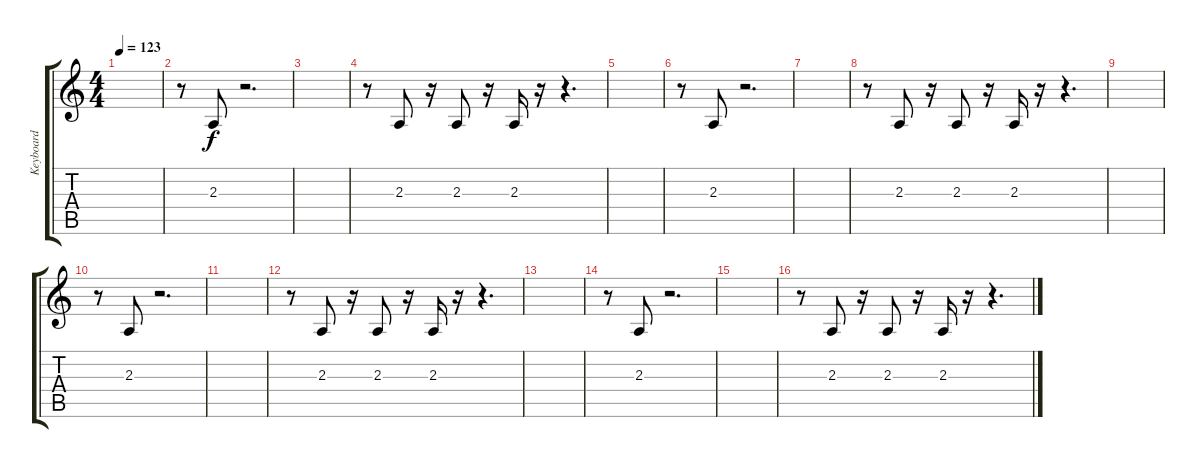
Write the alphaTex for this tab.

\track ("Keyboard" "Keyboard") {instrument lead8bassandlead}
\staff {score tabs}
\tuning (E4 B3 G3 D3 A2 E2) {hide}
\ts (4 4)
\tempo 123
\clef g2
\ks c
|
r.8 2.3.8 r.2{d} |
|
r.8 2.3.8 r.16 2.3.8 r.16 2.3.16 r.16 r.4{d} |
|
r.8 2.3.8 r.2{d} |
|
r.8 2.3.8 r.16 2.3.8 r.16 2.3.16 r.16 r.4{d} |
|
r.8 2.3.8 r.2{d} |
|
r.8 2.3.8 r.16 2.3.8 r.16 2.3.16 r.16 r.4{d} |
|
r.8 2.3.8 r.2{d} |
|
r.8 2.3.8 r.16 2.3.8 r.16 2.3.16 r.16 r.4{d}
